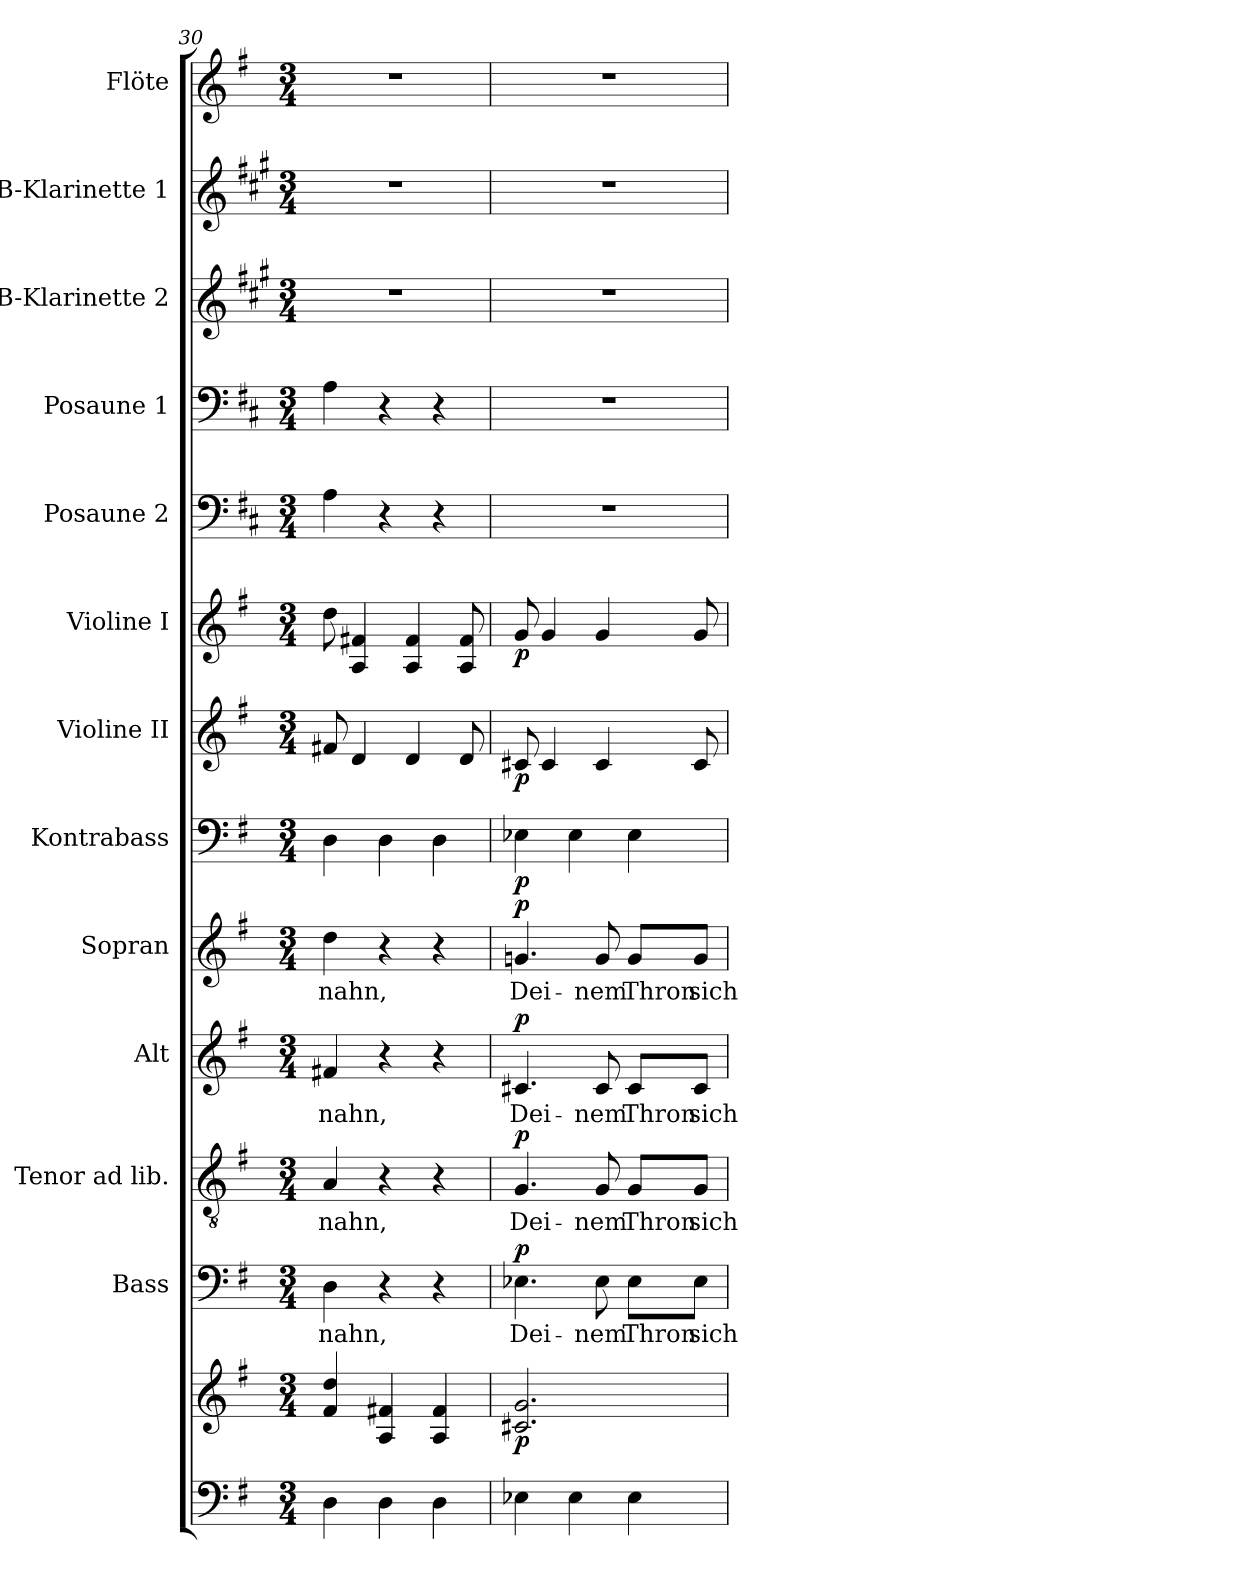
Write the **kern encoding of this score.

**kern	**kern	**dynam	**kern	**text	**dynam	**kern	**text	**dynam	**kern	**text	**dynam	**kern	**text	**dynam	**kern	**dynam	**kern	**dynam	**kern	**dynam	**kern	**kern	**kern	**kern	**kern
*part13	*part13	*part13	*part12	*part12	*part12	*part11	*part11	*part11	*part10	*part10	*part10	*part9	*part9	*part9	*part8	*part8	*part7	*part7	*part6	*part6	*part5	*part4	*part3	*part2	*part1
*staff14	*staff13	*staff13/14	*staff12	*staff12	*staff12	*staff11	*staff11	*staff11	*staff10	*staff10	*staff10	*staff9	*staff9	*staff9	*staff8	*staff8	*staff7	*staff7	*staff6	*staff6	*staff5	*staff4	*staff3	*staff2	*staff1
*	*	*	*I"Bass	*	*	*I"Tenor ad lib.	*	*	*I"Alt	*	*	*I"Sopran	*	*	*I"Kontrabass	*	*I"Violine II	*	*I"Violine I	*	*I"Posaune 2	*I"Posaune 1	*I"B-Klarinette 2	*I"B-Klarinette 1	*I"Flöte
*	*	*	*I'B.	*	*	*I'T.	*	*	*I'A.	*	*	*I'S.	*	*	*I'Kb.	*	*I'Vl. II	*	*I'Vl. I	*	*I'Pos 2	*I'Pos. 1	*I'B Kl. 2	*I'B Kl. 1	*I'Fl.
*clefF4	*clefG2	*	*clefF4	*	*	*clefGv2	*	*	*clefG2	*	*	*clefG2	*	*	*clefF4	*	*clefG2	*	*clefG2	*	*clefF4	*clefF4	*clefG2	*clefG2	*clefG2
*	*	*	*	*	*	*	*	*	*	*	*	*	*	*	*ITrd7c12	*	*	*	*	*	*ITrd4c7	*ITrd4c7	*ITrd1c2	*ITrd1c2	*
*k[f#]	*k[f#]	*	*k[f#]	*	*	*k[f#]	*	*	*k[f#]	*	*	*k[f#]	*	*	*k[f#]	*	*k[f#]	*	*k[f#]	*	*k[f#]	*k[f#]	*k[f#]	*k[f#]	*k[f#]
*G:	*G:	*	*G:	*	*	*G:	*	*	*G:	*	*	*G:	*	*	*G:	*	*G:	*	*G:	*	*G:	*G:	*G:	*G:	*G:
*M3/4	*M3/4	*	*M3/4	*	*	*M3/4	*	*	*M3/4	*	*	*M3/4	*	*	*M3/4	*	*M3/4	*	*M3/4	*	*M3/4	*M3/4	*M3/4	*M3/4	*M3/4
=30	=30	=30	=30	=30	=30	=30	=30	=30	=30	=30	=30	=30	=30	=30	=30	=30	=30	=30	=30	=30	=30	=30	=30	=30	=30
!	!	!	!	!LO:LY:b	!	!	!LO:LY:b	!	!	!LO:LY:b	!	!	!LO:LY:b	!	!	!	!	!	!	!	!	!	!	!	!
4D\	4f#/ 4dd/	.	4D\	nahn,	.	4A/	nahn,	.	4f#X/	nahn,	.	4dd\	nahn,	.	4DD\	.	8f#X/	.	8dd\	.	4D\	4D\	2.r	2.r	2.r
.	.	.	.	.	.	.	.	.	.	.	.	.	.	.	.	.	4d/	.	4A/ 4f#X/	.	.	.	.	.	.
4D\	4A/ 4f#X/	.	4r	.	.	4r	.	.	4r	.	.	4r	.	.	4DD\	.	.	.	.	.	4r	4r	.	.	.
.	.	.	.	.	.	.	.	.	.	.	.	.	.	.	.	.	4d/	.	4A/ 4f#/	.	.	.	.	.	.
4D\	4A/ 4f#/	.	4r	.	.	4r	.	.	4r	.	.	4r	.	.	4DD\	.	.	.	.	.	4r	4r	.	.	.
.	.	.	.	.	.	.	.	.	.	.	.	.	.	.	.	.	8d/	.	8A/ 8f#/	.	.	.	.	.	.
!!LO:PB:g=z
=31	=31	=31	=31	=31	=31	=31	=31	=31	=31	=31	=31	=31	=31	=31	=31	=31	=31	=31	=31	=31	=31	=31	=31	=31	=31
!	!	!LO:DY:b	!	!LO:LY:b	!LO:DY:a	!	!LO:LY:b	!LO:DY:a	!	!LO:LY:b	!LO:DY:a	!	!LO:LY:b	!LO:DY:a	!	!LO:DY:b	!	!LO:DY:b	!	!LO:DY:b	!	!	!	!	!
4E-X\	2.c#X/ 2.g/	p	4.E-X\	Dei-	p	4.G/	Dei-	p	4.c#X/	Dei-	p	4.gn/	Dei-	p	4EE-X\	p	8c#X/	p	8g/	p	2.r	2.r	2.r	2.r	2.r
.	.	.	.	.	.	.	.	.	.	.	.	.	.	.	.	.	4c#/	.	4g/	.	.	.	.	.	.
4E-\	.	.	.	.	.	.	.	.	.	.	.	.	.	.	4EE-\	.	.	.	.	.	.	.	.	.	.
!	!	!	!	!LO:LY:b	!	!	!LO:LY:b	!	!	!LO:LY:b	!	!	!LO:LY:b	!	!	!	!	!	!	!	!	!	!	!	!
.	.	.	8E-\	-nem	.	8G/	-nem	.	8c#/	-nem	.	8g/	-nem	.	.	.	4c#/	.	4g/	.	.	.	.	.	.
!	!	!	!	!LO:LY:b	!	!	!LO:LY:b	!	!	!LO:LY:b	!	!	!LO:LY:b	!	!	!	!	!	!	!	!	!	!	!	!
4E-\	.	.	8E-\L	Thron	.	8G/L	Thron	.	8c#/L	Thron	.	8g/L	Thron	.	4EE-\	.	.	.	.	.	.	.	.	.	.
!	!	!	!	!LO:LY:b	!	!	!LO:LY:b	!	!	!LO:LY:b	!	!	!LO:LY:b	!	!	!	!	!	!	!	!	!	!	!	!
.	.	.	8E-\J	sich	.	8G/J	sich	.	8c#/J	sich	.	8g/J	sich	.	.	.	8c#/	.	8g/	.	.	.	.	.	.
=	=	=	=	=	=	=	=	=	=	=	=	=	=	=	=	=	=	=	=	=	=	=	=	=	=
*-	*-	*-	*-	*-	*-	*-	*-	*-	*-	*-	*-	*-	*-	*-	*-	*-	*-	*-	*-	*-	*-	*-	*-	*-	*-
